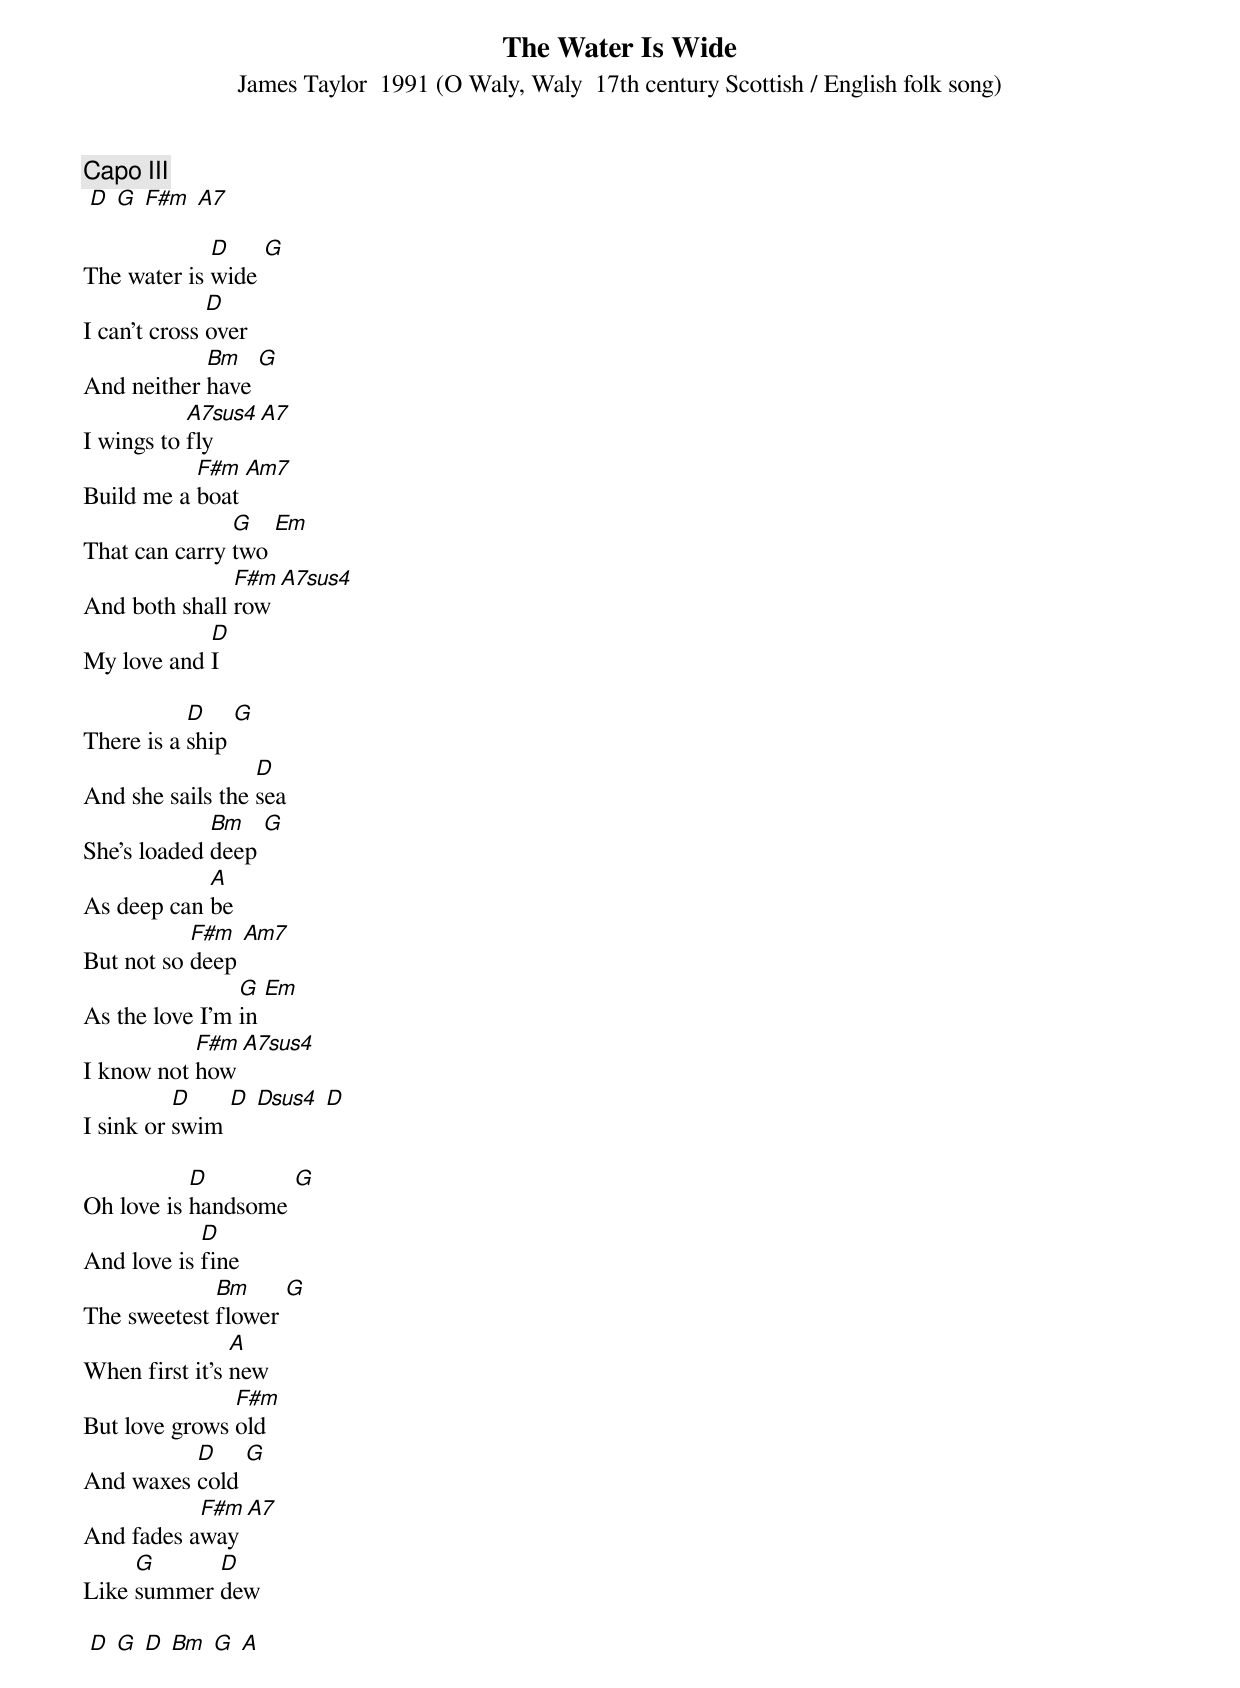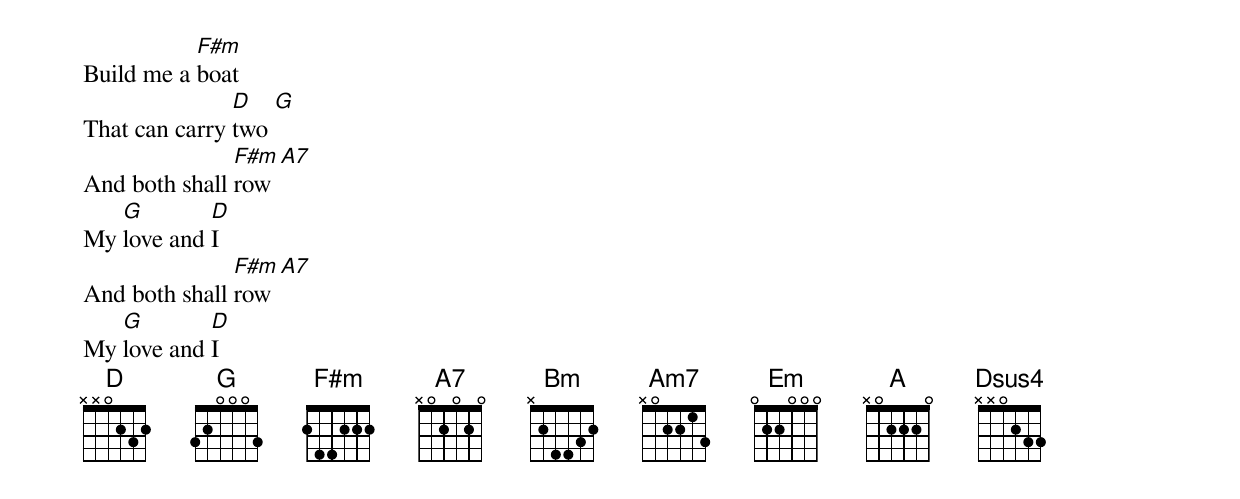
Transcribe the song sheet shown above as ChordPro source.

{title: The Water Is Wide}
{subtitle: James Taylor  1991 (O Waly, Waly  17th century Scottish / English folk song)}
{c:Capo III}
 [D] [G] [F#m] [A7]

The water is [D]wide [G]
I can't cross [D]over
And neither [Bm]have [G]
I wings to [A7sus4]fly [A7]
Build me a [F#m]boat [Am7]
That can carry [G]two [Em]
And both shall [F#m]row [A7sus4]
My love and [D]I

There is a [D]ship [G]
And she sails the [D]sea
She's loaded [Bm]deep [G]
As deep can [A]be
But not so [F#m]deep [Am7]
As the love I'm [G]in [Em]
I know not [F#m]how [A7sus4]
I sink or [D]swim [D] [Dsus4] [D]

Oh love is [D]handsome [G]
And love is [D]fine
The sweetest [Bm]flower [G]
When first it's [A]new
But love grows [F#m]old
And waxes [D]cold [G]
And fades a[F#m]way [A7]
Like [G]summer [D]dew

 [D] [G] [D] [Bm] [G] [A]

Build me a [F#m]boat
That can carry [D]two [G]
And both shall [F#m]row [A7]
My [G]love and [D]I
And both shall [F#m]row [A7]
My [G]love and [D]I
